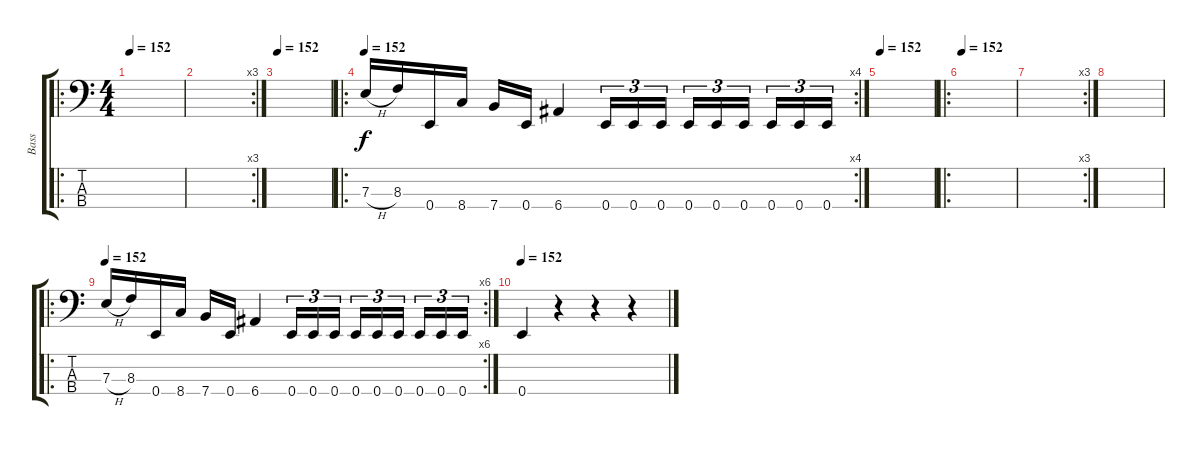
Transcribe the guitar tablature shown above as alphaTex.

\track ("Bass" "Bass") {instrument electricbassfinger}
\staff {score tabs}
\tuning (G2 D2 A1 E1) {hide}
\ro
\ts (4 4)
\tempo 152
\clef f4
\ks c
|
\rc 3
|
\tempo 152
|
\ro
\rc 4
\tempo 152
7.3{h}.16 8.3.16 0.4.16 8.4.16 7.4.16 0.4.16 6.4.4 0.4.16{tu (3 2)} 0.4.16{tu (3 2)} 0.4.16{tu (3 2)} 0.4.16{tu (3 2)} 0.4.16{tu (3 2)} 0.4.16{tu (3 2)} 0.4.16{tu (3 2)} 0.4.16{tu (3 2)} 0.4.16{tu (3 2)} |
\tempo 152
|
\ro
\tempo 152
|
\rc 3
|
|
\ro
\rc 6
\tempo 152
7.3{h}.16 8.3.16 0.4.16 8.4.16 7.4.16 0.4.16 6.4.4 0.4.16{tu (3 2)} 0.4.16{tu (3 2)} 0.4.16{tu (3 2)} 0.4.16{tu (3 2)} 0.4.16{tu (3 2)} 0.4.16{tu (3 2)} 0.4.16{tu (3 2)} 0.4.16{tu (3 2)} 0.4.16{tu (3 2)} |
\tempo 152
0.4.4 r.4 r.4 r.4
